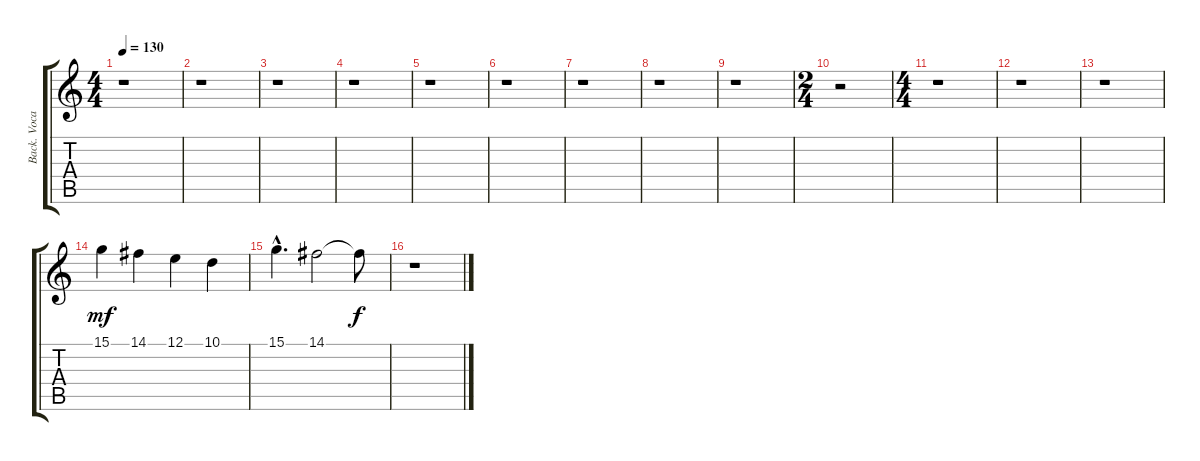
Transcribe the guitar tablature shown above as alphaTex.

\track ("Back. Vocals" "Back. Voca") {instrument voiceoohs}
\staff {score tabs}
\tuning (E4 B3 G3 D3 A2 E2) {hide}
\ts (4 4)
\tempo 130
\clef g2
\ks c
r.1{dy mf} |
r.1 |
r.1 |
r.1 |
r.1 |
r.1 |
r.1 |
r.1 |
r.1 |
\ts (2 4)
r.2 |
\ts (4 4)
r.1 |
r.1 |
r.1 |
15.1.4 14.1.4 12.1.4 10.1.4 |
15.1{hac}.4{d} 14.1.2 14.1{t}.8{dy f} |
r.1
